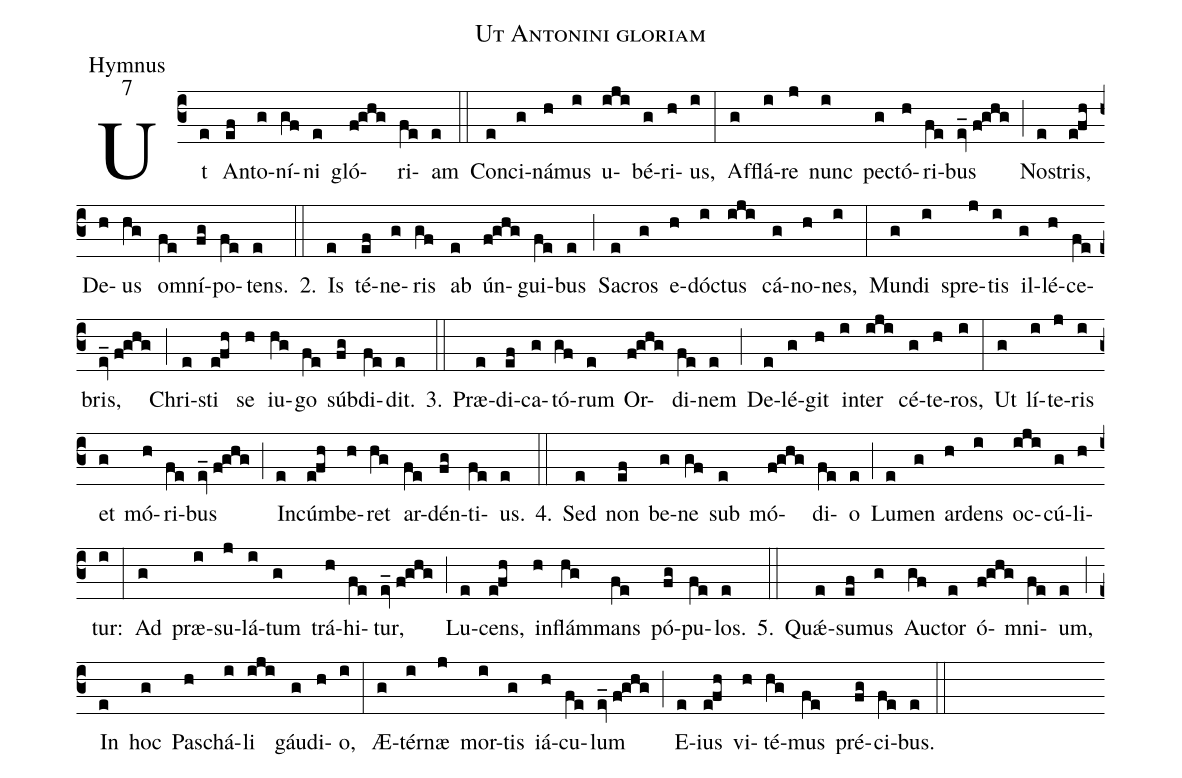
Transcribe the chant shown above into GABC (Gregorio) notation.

name:Ut Antonini gloriam;
office-part:Hymnus;
mode:7;
%%
(c3) Ut(e) An(ef)to(g)ní(gf)ni(e) gló(f!ghg)ri(fe)am(e) (::)
Con(e)ci(g)ná(h)mus(i) u(iji)bé(g)ri(h)us,(i) (:)
Af(g)flá(i)re(j) nunc(i) pe(g)ctó(h)ri(fe)bus(ev_//f!ghg) (;) No(e)stris,(e!fh) De(h)us(hg) o(fe)mní(fg)po(fe)tens.(e) 2.(::) Is(e) té(ef)ne(g)ris(gf) ab(e) ún(f!ghg)gui(fe)bus(e) (;) Sa(e)cros(g) e(h)dó(i)ctus(iji) cá(g)no(h)nes,(i) (:)
Mun(g)di(i) spre(j)tis(i) il(g)lé(h)ce(fe)bris,(ev_//f!ghg) (;) Chri(e)sti(e!fh) se(h) iu(hg)go(fe) súb(fg)di(fe)dit.(e) 3.(::) Præ(e)di(ef)ca(g)tó(gf)rum(e) Or(f!ghg)di(fe)nem(e) (;) De(e)lé(g)git(h) in(i)ter(iji) cé(g)te(h)ros,(i) (:)
Ut(g) lí(i)te(j)ris(i) et(g) mó(h)ri(fe)bus(ev_//f!ghg) (;) In(e)cúm(e!fh)be(h)ret(hg) ar(fe)dén(fg)ti(fe)us.(e) 4.(::) Sed(e) non(ef) be(g)ne(gf) sub(e) mó(f!ghg)di(fe)o(e) (;) Lu(e)men(g) ar(h)dens(i) oc(iji)cú(g)li(h)tur:(i) (:)
Ad(g) præ(i)su(j)lá(i)tum(g) trá(h)hi(fe)tur,(ev_//f!ghg) (;) Lu(e)cens,(e!fh) in(h)flám(hg)mans(fe) pó(fg)pu(fe)los.(e) 5.(::) Qu{<sp>'ae</sp>}(e)su(ef)mus(g) Au(gf)ctor(e) ó(f!ghg)mni(fe)um,(e) (;) In(e) hoc(g) Pa(h)schá(i)li(iji) gáu(g)di(h)o,(i) (:)
Æ(g)tér(i)næ(j) mor(i)tis(g) iá(h)cu(fe)lum(ev_//f!ghg) (;) E(e)ius(e!fh) vi(h)té(hg)mus(fe) pré(fg)ci(fe)bus.(e) (::)
